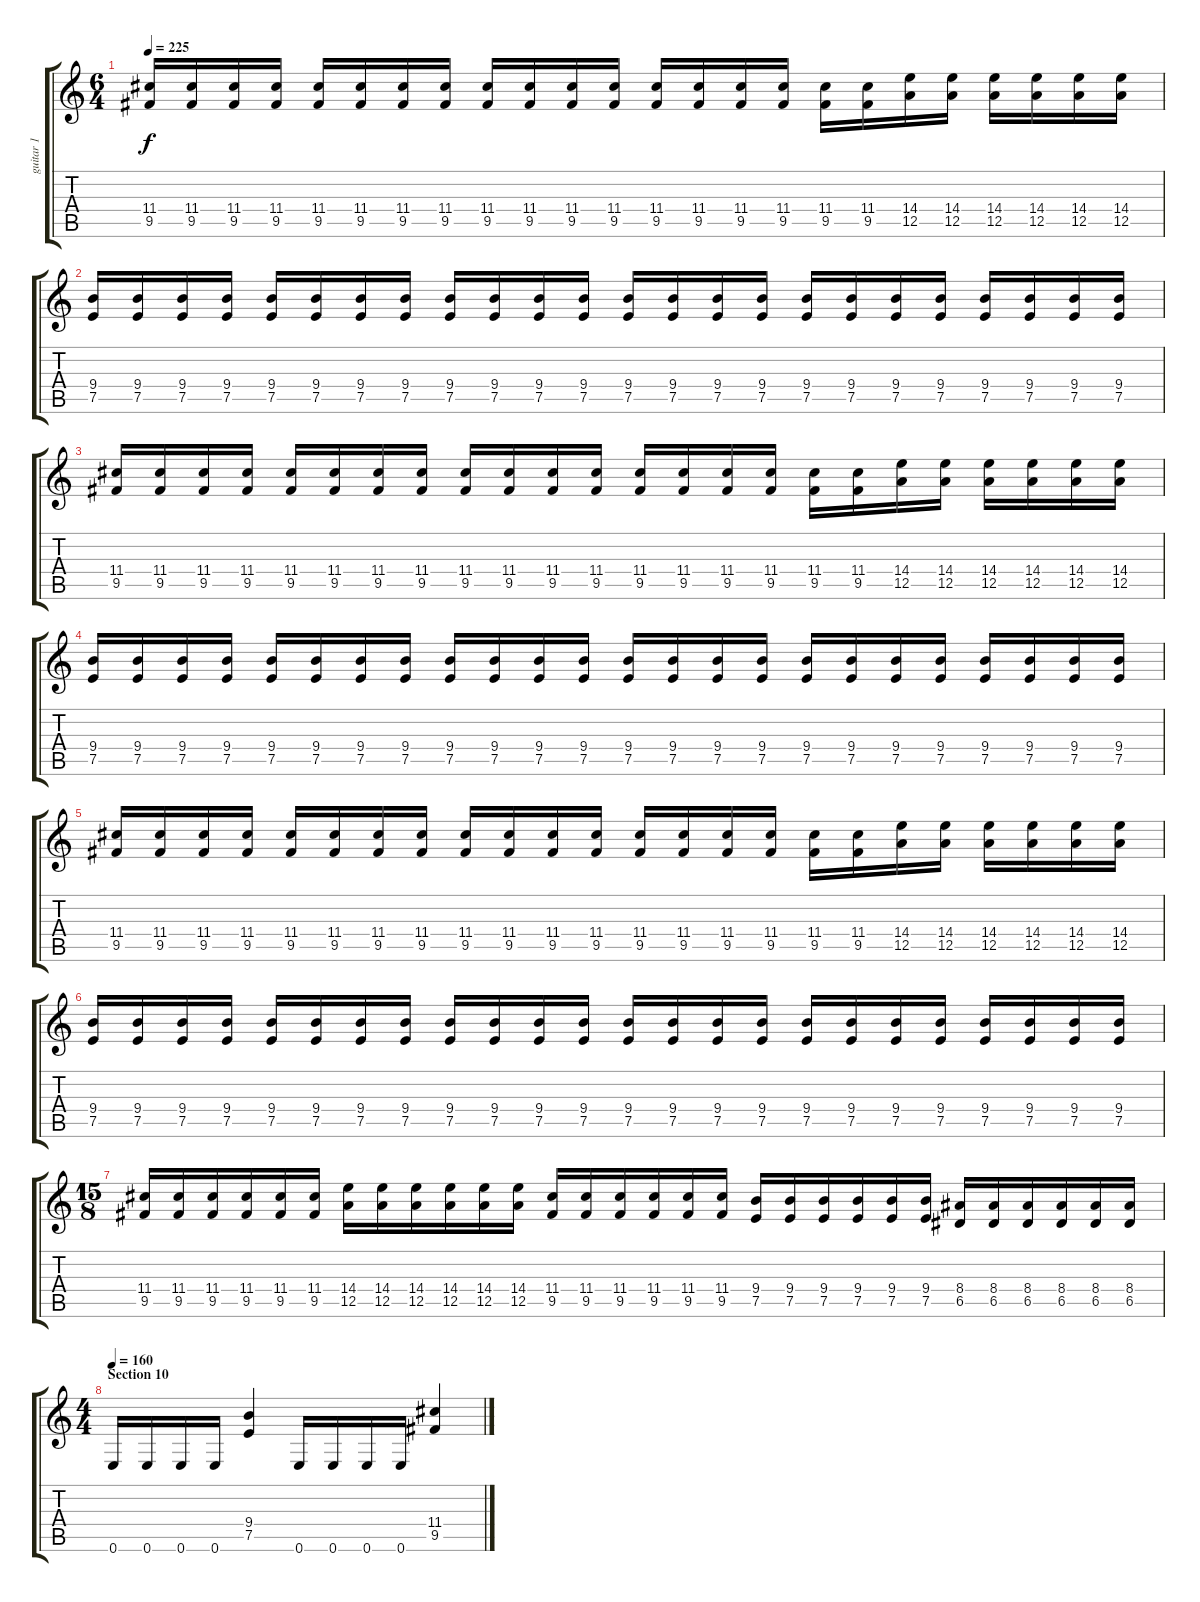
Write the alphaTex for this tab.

\track ("guitar 1" "guitar 1") {instrument distortionguitar}
\staff {score tabs}
\tuning (E4 B3 G3 D3 A2 E2) {hide}
\ts (6 4)
\tempo 225
\clef g2
\ks c
(11.4 9.5).16{dy f} (11.4 9.5).16 (11.4 9.5).16 (11.4 9.5).16 (11.4 9.5).16 (11.4 9.5).16 (11.4 9.5).16 (11.4 9.5).16 (11.4 9.5).16 (11.4 9.5).16 (11.4 9.5).16 (11.4 9.5).16 (11.4 9.5).16 (11.4 9.5).16 (11.4 9.5).16 (11.4 9.5).16 (11.4 9.5).16 (11.4 9.5).16 (14.4 12.5).16 (14.4 12.5).16 (14.4 12.5).16 (14.4 12.5).16 (14.4 12.5).16 (14.4 12.5).16 |
(9.4 7.5).16 (9.4 7.5).16 (9.4 7.5).16 (9.4 7.5).16 (9.4 7.5).16 (9.4 7.5).16 (9.4 7.5).16 (9.4 7.5).16 (9.4 7.5).16 (9.4 7.5).16 (9.4 7.5).16 (9.4 7.5).16 (9.4 7.5).16 (9.4 7.5).16 (9.4 7.5).16 (9.4 7.5).16 (9.4 7.5).16 (9.4 7.5).16 (9.4 7.5).16 (9.4 7.5).16 (9.4 7.5).16 (9.4 7.5).16 (9.4 7.5).16 (9.4 7.5).16 |
(11.4 9.5).16 (11.4 9.5).16 (11.4 9.5).16 (11.4 9.5).16 (11.4 9.5).16 (11.4 9.5).16 (11.4 9.5).16 (11.4 9.5).16 (11.4 9.5).16 (11.4 9.5).16 (11.4 9.5).16 (11.4 9.5).16 (11.4 9.5).16 (11.4 9.5).16 (11.4 9.5).16 (11.4 9.5).16 (11.4 9.5).16 (11.4 9.5).16 (14.4 12.5).16 (14.4 12.5).16 (14.4 12.5).16 (14.4 12.5).16 (14.4 12.5).16 (14.4 12.5).16 |
(9.4 7.5).16 (9.4 7.5).16 (9.4 7.5).16 (9.4 7.5).16 (9.4 7.5).16 (9.4 7.5).16 (9.4 7.5).16 (9.4 7.5).16 (9.4 7.5).16 (9.4 7.5).16 (9.4 7.5).16 (9.4 7.5).16 (9.4 7.5).16 (9.4 7.5).16 (9.4 7.5).16 (9.4 7.5).16 (9.4 7.5).16 (9.4 7.5).16 (9.4 7.5).16 (9.4 7.5).16 (9.4 7.5).16 (9.4 7.5).16 (9.4 7.5).16 (9.4 7.5).16 |
(11.4 9.5).16 (11.4 9.5).16 (11.4 9.5).16 (11.4 9.5).16 (11.4 9.5).16 (11.4 9.5).16 (11.4 9.5).16 (11.4 9.5).16 (11.4 9.5).16 (11.4 9.5).16 (11.4 9.5).16 (11.4 9.5).16 (11.4 9.5).16 (11.4 9.5).16 (11.4 9.5).16 (11.4 9.5).16 (11.4 9.5).16 (11.4 9.5).16 (14.4 12.5).16 (14.4 12.5).16 (14.4 12.5).16 (14.4 12.5).16 (14.4 12.5).16 (14.4 12.5).16 |
(9.4 7.5).16 (9.4 7.5).16 (9.4 7.5).16 (9.4 7.5).16 (9.4 7.5).16 (9.4 7.5).16 (9.4 7.5).16 (9.4 7.5).16 (9.4 7.5).16 (9.4 7.5).16 (9.4 7.5).16 (9.4 7.5).16 (9.4 7.5).16 (9.4 7.5).16 (9.4 7.5).16 (9.4 7.5).16 (9.4 7.5).16 (9.4 7.5).16 (9.4 7.5).16 (9.4 7.5).16 (9.4 7.5).16 (9.4 7.5).16 (9.4 7.5).16 (9.4 7.5).16 |
\ts (15 8)
(11.4 9.5).16 (11.4 9.5).16 (11.4 9.5).16 (11.4 9.5).16 (11.4 9.5).16 (11.4 9.5).16 (14.4 12.5).16 (14.4 12.5).16 (14.4 12.5).16 (14.4 12.5).16 (14.4 12.5).16 (14.4 12.5).16 (11.4 9.5).16 (11.4 9.5).16 (11.4 9.5).16 (11.4 9.5).16 (11.4 9.5).16 (11.4 9.5).16 (9.4 7.5).16 (9.4 7.5).16 (9.4 7.5).16 (9.4 7.5).16 (9.4 7.5).16 (9.4 7.5).16 (8.4 6.5).16 (8.4 6.5).16 (8.4 6.5).16 (8.4 6.5).16 (8.4 6.5).16 (8.4 6.5).16 |
\ts (4 4)
\section ("" "Section 10")
\tempo 160
0.6.16 0.6.16 0.6.16 0.6.16 (9.4 7.5).4 0.6.16 0.6.16 0.6.16 0.6.16 (11.4 9.5).4
